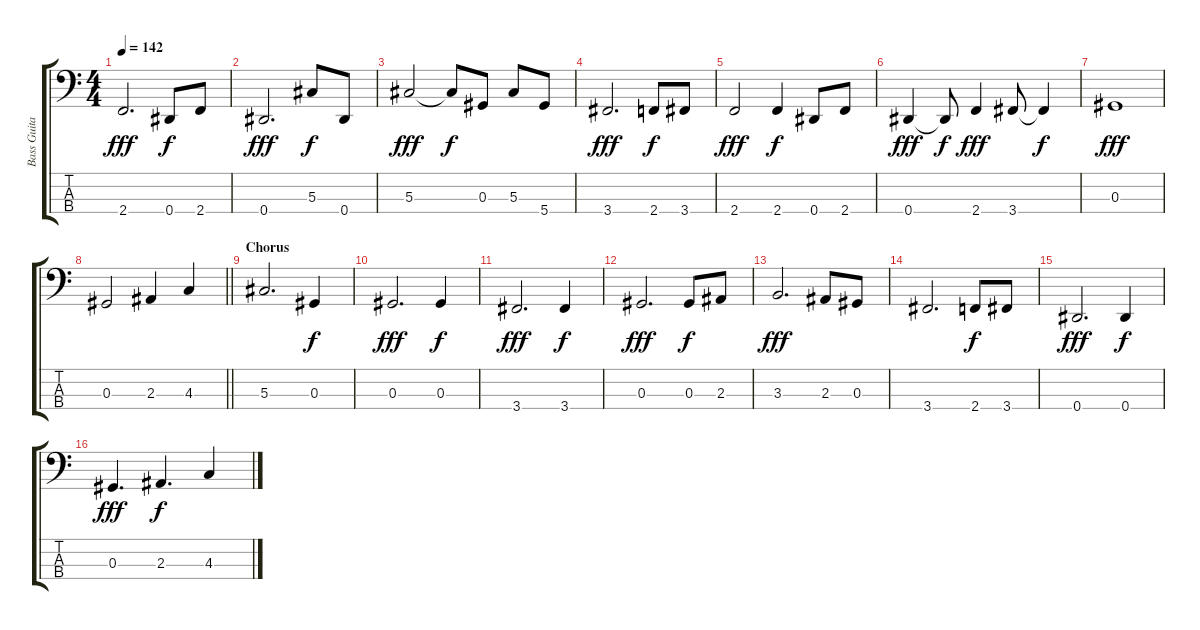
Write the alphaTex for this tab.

\track ("Bass Guitar" "Bass Guita") {instrument electricbassfinger}
\staff {score tabs}
\tuning (Gb2 Db2 Ab1 Eb1) {hide}
\ts (4 4)
\tempo 142
\clef f4
\ks c
2.4.2{d dy fff} 0.4.8{dy f} 2.4.8 |
0.4.2{d dy fff} 5.3.8{dy f} 0.4.8 |
5.3.2{dy fff} 5.3{t}.8{dy f} 0.3.8 5.3.8 5.4.8 |
3.4.2{d dy fff} 2.4.8{dy f} 3.4.8 |
2.4.2{dy fff} 2.4.4{dy f} 0.4.8 2.4.8 |
0.4.4{dy fff} 0.4{t}.8{dy f} 2.4.4{dy fff} 3.4.8 3.4{t}.4{dy f} |
0.3.1{dy fff} |
\barLineRight lightlight
0.3.2 2.3.4 4.3.4 |
\section ("" "Chorus")
5.3.2{d} 0.3.4{dy f} |
0.3.2{d dy fff} 0.3.4{dy f} |
3.4.2{d dy fff} 3.4.4{dy f} |
0.3.2{d dy fff} 0.3.8{dy f} 2.3.8 |
3.3.2{d dy fff} 2.3.8 0.3.8 |
3.4.2{d} 2.4.8{dy f} 3.4.8 |
0.4.2{d dy fff} 0.4.4{dy f} |
0.3.4{d dy fff} 2.3.4{d dy f} 4.3.4
